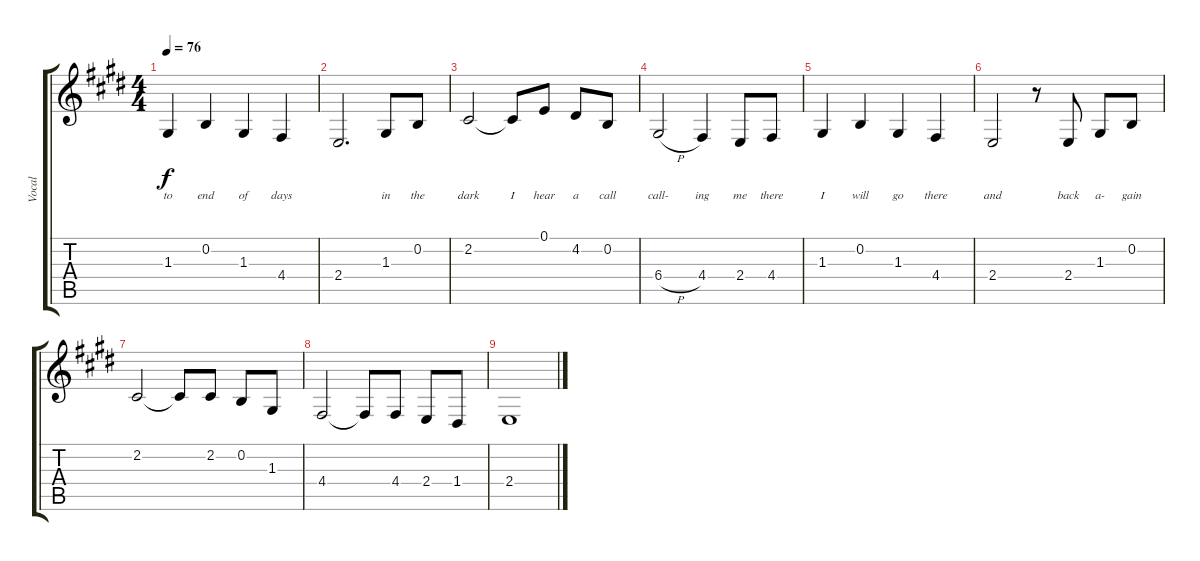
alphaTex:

\track ("Vocal" "Vocal") {instrument piccolo}
\staff {score tabs}
\tuning (E4 B3 G3 D3 A2 E2) {hide}
\ts (4 4)
\tempo 76
\clef g2
\ks e
1.3.4{lyrics (0 "to") lyrics (1 "") lyrics (2 "") lyrics (3 "") lyrics (4 "") dy f} 0.2.4{lyrics (0 "end") lyrics (1 "") lyrics (2 "") lyrics (3 "") lyrics (4 "")} 1.3.4{lyrics (0 "of") lyrics (1 "") lyrics (2 "") lyrics (3 "") lyrics (4 "")} 4.4.4{lyrics (0 "days") lyrics (1 "") lyrics (2 "") lyrics (3 "") lyrics (4 "")} |
2.4.2{d lyrics (0 "") lyrics (1 "") lyrics (2 "") lyrics (3 "") lyrics (4 "")} 1.3.8{lyrics (0 "in") lyrics (1 "") lyrics (2 "") lyrics (3 "") lyrics (4 "")} 0.2.8{lyrics (0 "the") lyrics (1 "") lyrics (2 "") lyrics (3 "") lyrics (4 "")} |
2.2.2{lyrics (0 "dark") lyrics (1 "") lyrics (2 "") lyrics (3 "") lyrics (4 "")} 2.2{t}.8{lyrics (0 "I") lyrics (1 "") lyrics (2 "") lyrics (3 "") lyrics (4 "")} 0.1.8{lyrics (0 "hear") lyrics (1 "") lyrics (2 "") lyrics (3 "") lyrics (4 "")} 4.2.8{lyrics (0 "a") lyrics (1 "") lyrics (2 "") lyrics (3 "") lyrics (4 "")} 0.2.8{lyrics (0 "call") lyrics (1 "") lyrics (2 "") lyrics (3 "") lyrics (4 "")} |
6.4{h}.2{lyrics (0 "call-") lyrics (1 "") lyrics (2 "") lyrics (3 "") lyrics (4 "")} 4.4.4{lyrics (0 "ing") lyrics (1 "") lyrics (2 "") lyrics (3 "") lyrics (4 "")} 2.4.8{lyrics (0 "me") lyrics (1 "") lyrics (2 "") lyrics (3 "") lyrics (4 "")} 4.4.8{lyrics (0 "there") lyrics (1 "") lyrics (2 "") lyrics (3 "") lyrics (4 "")} |
1.3.4{lyrics (0 "I") lyrics (1 "") lyrics (2 "") lyrics (3 "") lyrics (4 "")} 0.2.4{lyrics (0 "will") lyrics (1 "") lyrics (2 "") lyrics (3 "") lyrics (4 "")} 1.3.4{lyrics (0 "go") lyrics (1 "") lyrics (2 "") lyrics (3 "") lyrics (4 "")} 4.4.4{lyrics (0 "there") lyrics (1 "") lyrics (2 "") lyrics (3 "") lyrics (4 "")} |
2.4.2{lyrics (0 "and") lyrics (1 "") lyrics (2 "") lyrics (3 "") lyrics (4 "")} r.8 2.4.8{lyrics (0 "back") lyrics (1 "") lyrics (2 "") lyrics (3 "") lyrics (4 "")} 1.3.8{lyrics (0 "a-") lyrics (1 "") lyrics (2 "") lyrics (3 "") lyrics (4 "")} 0.2.8{lyrics (0 "gain") lyrics (1 "") lyrics (2 "") lyrics (3 "") lyrics (4 "")} |
2.2.2 2.2{t}.8 2.2.8 0.2.8 1.3.8 |
4.4.2 4.4{t}.8 4.4.8 2.4.8 1.4.8 |
2.4.1
